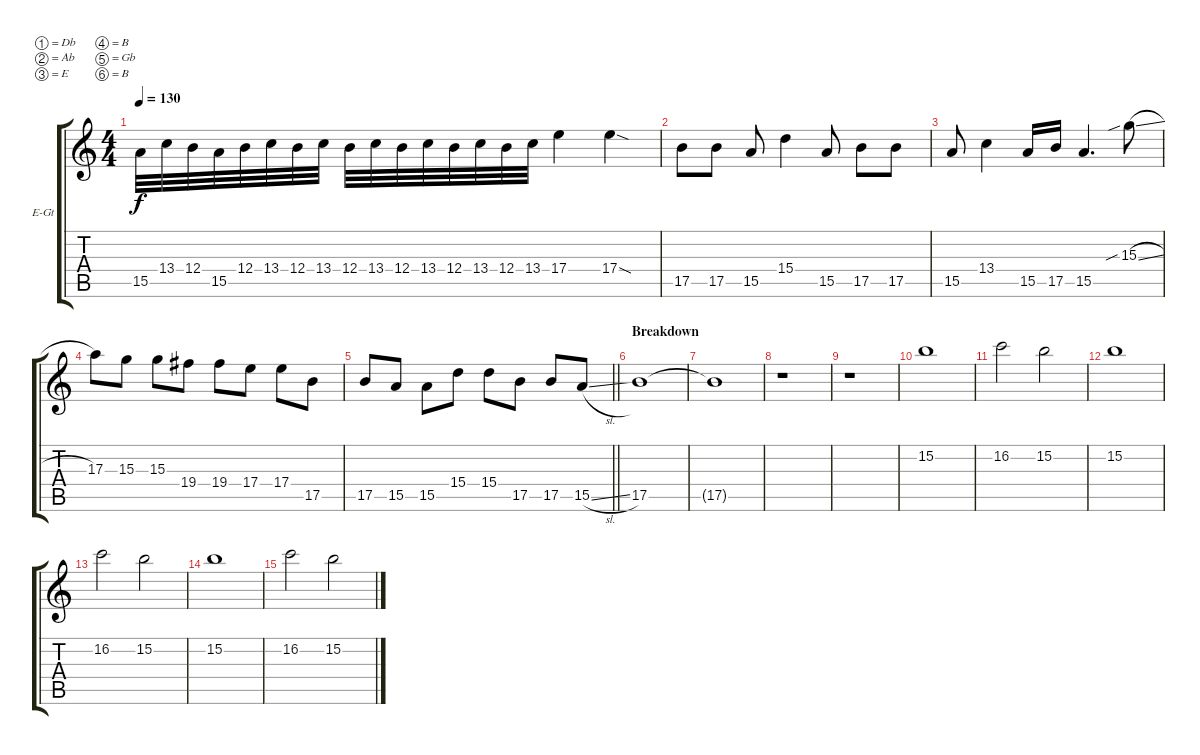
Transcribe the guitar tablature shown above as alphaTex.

\bracketExtendMode groupsimilarinstruments
\firstSystemTrackNameOrientation horizontal
\otherSystemsTrackNameOrientation horizontal
\track ("Extra Guitar" "E-Gt") {instrument overdrivenguitar}
\staff {score tabs}
\tuning (Db4 Ab3 E3 B2 Gb2 B1)
\ts (4 4)
\tempo 130
\clef g2
\ks c
15.5.32{dy f} 13.4.32 12.4.32 15.5.32 12.4.32 13.4.32 12.4.32 13.4.32 12.4.32 13.4.32 12.4.32 13.4.32 12.4.32 13.4.32 12.4.32 13.4.32 17.4.4 17.4{sod}.4 |
17.5.8 17.5.8 15.5.8 15.4.4 15.5.8 17.5.8 17.5.8 |
15.5.8 13.4.4 15.5.16 17.5.16 15.5.4{d} 15.3{sib sl}.8 |
17.3.8 15.3.8 15.3.8 19.4.8 19.4.8 17.4.8 17.4.8 17.5.8 |
\barLineRight lightlight
17.5.8 15.5.8 15.5.8 15.4.8 15.4.8 17.5.8 17.5.8 15.5{sl}.8 |
\section ("" "Breakdown")
17.5.1 |
17.5{t}.1 |
r.1 |
r.1 |
15.2.1 |
16.2.2 15.2.2 |
15.2.1 |
16.2.2 15.2.2 |
15.2.1 |
16.2.2 15.2.2
